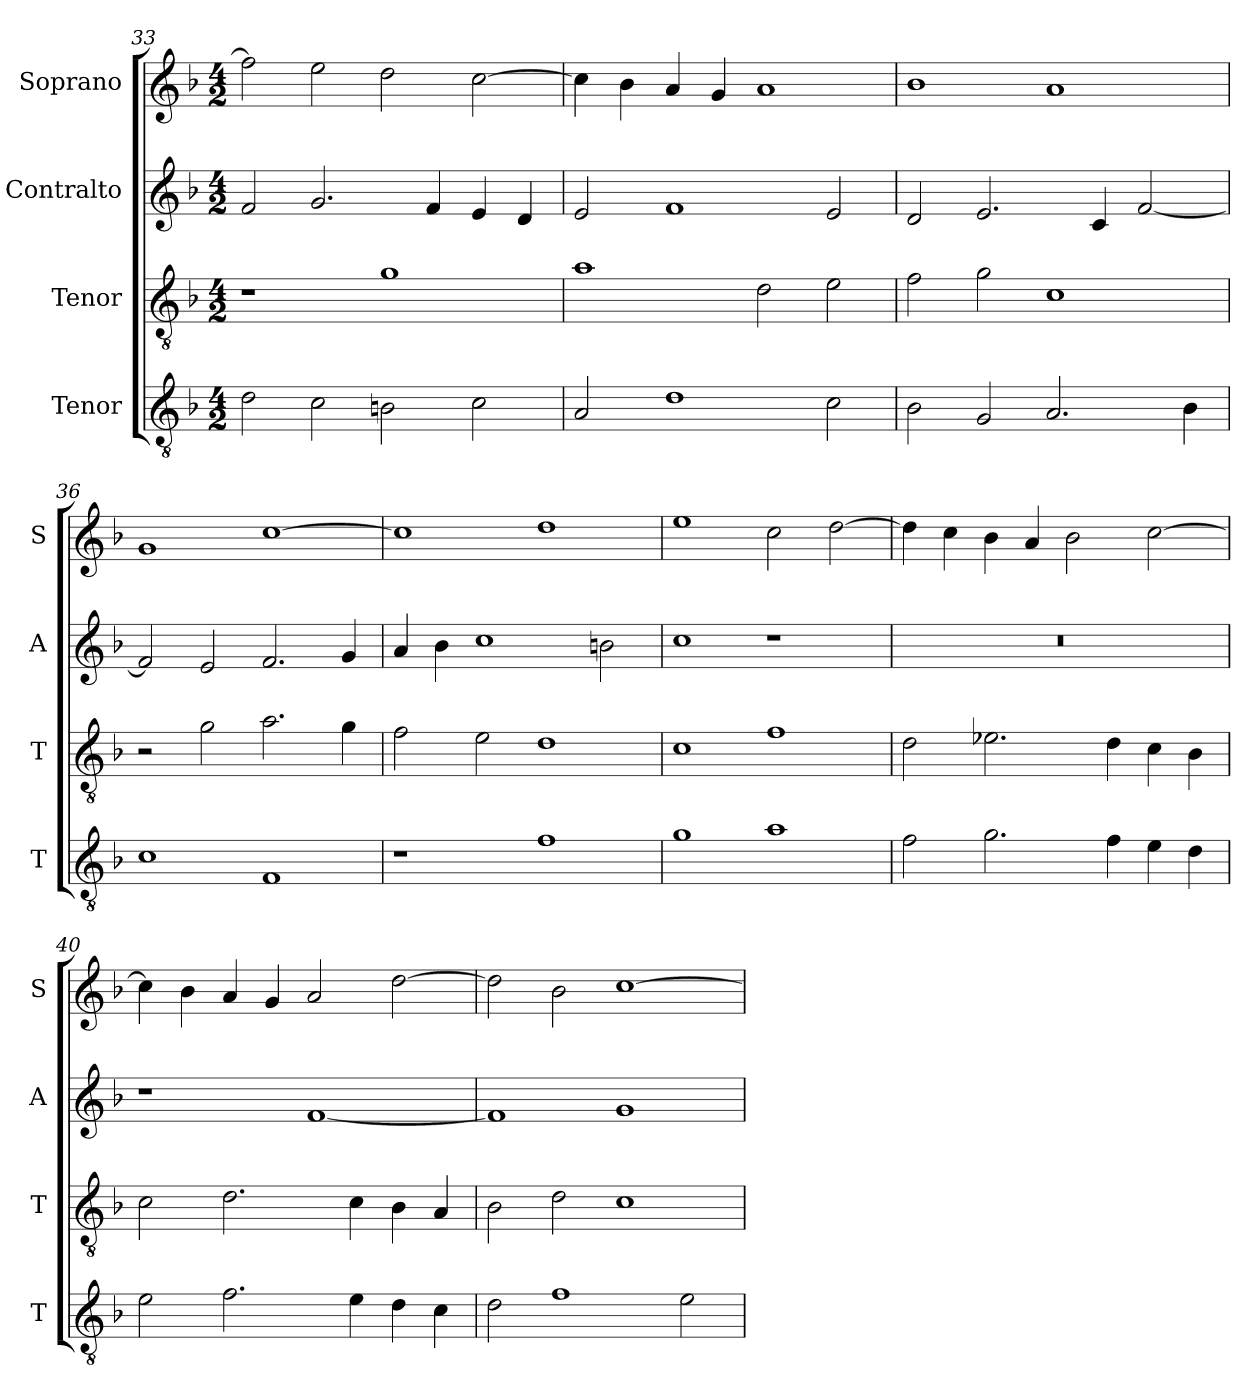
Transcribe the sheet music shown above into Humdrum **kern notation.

**kern	**kern	**kern	**kern
*part4	*part3	*part2	*part1
*staff4	*staff3	*staff2	*staff1
*I"Tenor	*I"Tenor	*I"Contralto	*I"Soprano
*I'T	*I'T	*I'A	*I'S
*clefGv2	*clefGv2	*clefG2	*clefG2
*k[b-]	*k[b-]	*k[b-]	*k[b-]
*F:ion	*F:ion	*F:ion	*F:ion
*M4/2	*M4/2	*M4/2	*M4/2
=33	=33	=33	=33
2d	1r	2f	2ff]
2c	.	2.g	2ee
2Bn	1g	.	2dd
.	.	4f	.
2c	.	4e	[2cc
.	.	4d	.
=34	=34	=34	=34
2A	1a	2e	4cc]
.	.	.	4b-
1d	.	1f	4a
.	.	.	4g
.	2d	.	1a
2c	2e	2e	.
=35	=35	=35	=35
2B-	2f	2d	1b-
2G	2g	2.e	.
2.A	1c	.	1a
.	.	4c	.
.	.	[2f	.
4B-	.	.	.
=36	=36	=36	=36
1c	2r	2f]	1g
.	2g	2e	.
1F	2.a	2.f	[1cc
.	4g	4g	.
=37	=37	=37	=37
1r	2f	4a	1cc]
.	.	4b-	.
.	2e	1cc	.
1f	1d	.	1dd
.	.	2bn	.
=38	=38	=38	=38
1g	1c	1cc	1ee
1a	1f	1r	2cc
.	.	.	[2dd
=39	=39	=39	=39
2f	2d	0r	4dd]
.	.	.	4cc
2.g	2.e-X	.	4b-
.	.	.	4a
.	.	.	2b-
4f	4d	.	.
4e	4c	.	[2cc
4d	4B-	.	.
=40	=40	=40	=40
2e	2c	1r	4cc]
.	.	.	4b-
2.f	2.d	.	4a
.	.	.	4g
.	.	[1f	2a
4e	4c	.	.
4d	4B-	.	[2dd
4c	4A	.	.
=41	=41	=41	=41
2d	2B-	1f]	2dd]
1f	2d	.	2b-
.	1c	1g	[1cc
2e	.	.	.
=	=	=	=
*-	*-	*-	*-
